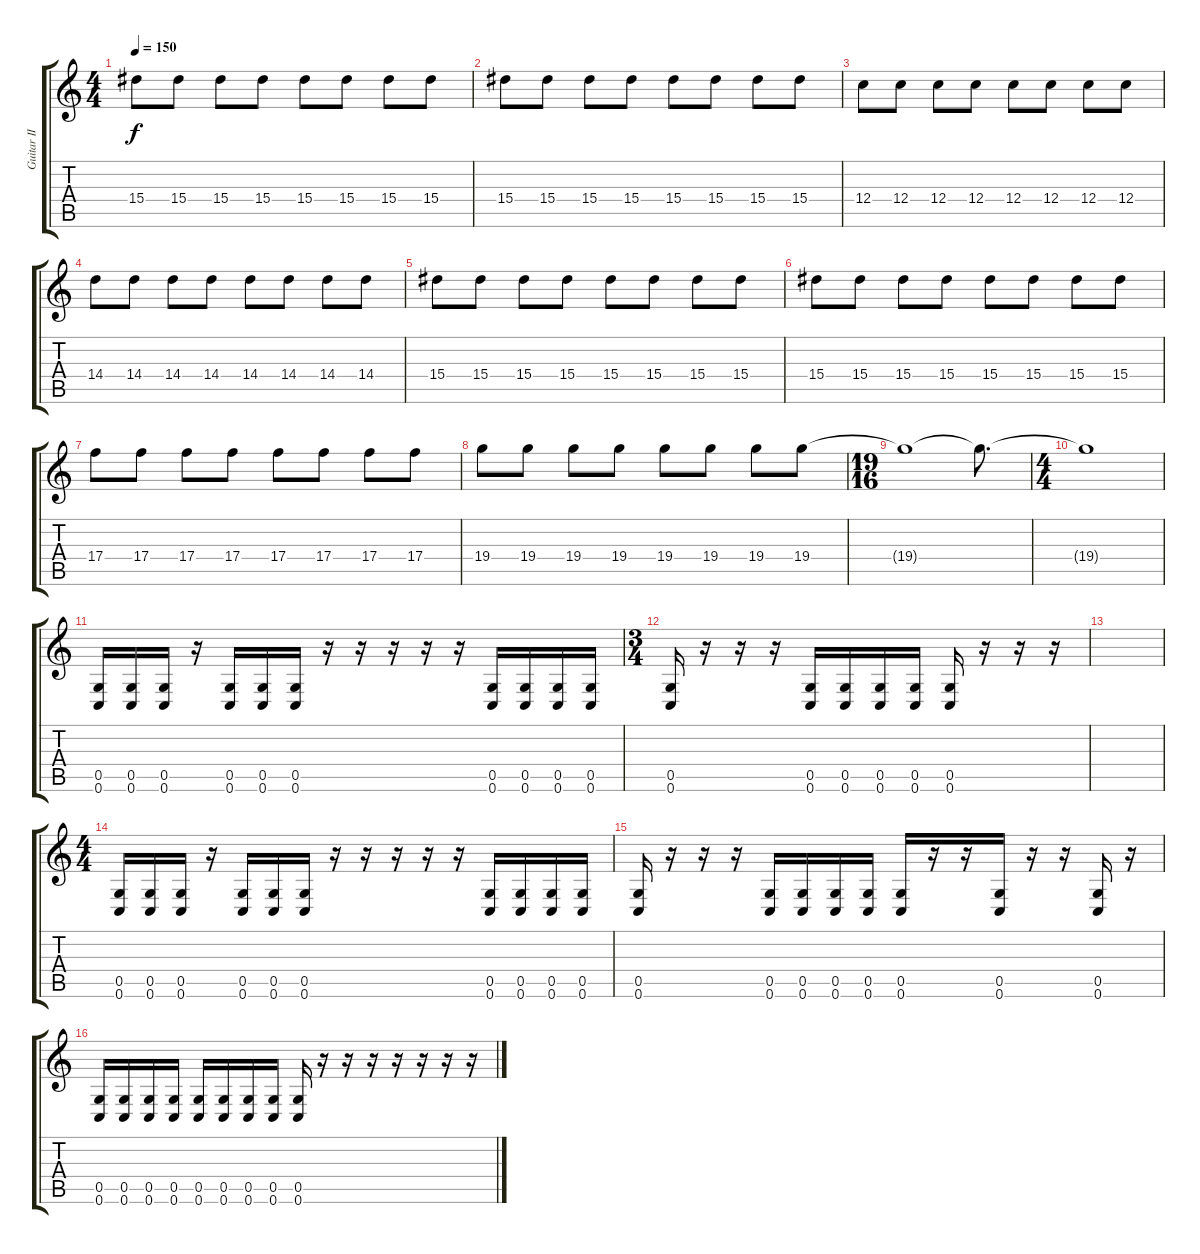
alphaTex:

\track ("Guitar II" "Guitar II") {instrument distortionguitar}
\staff {score tabs}
\tuning (D4 A3 F3 C3 G2 C2) {hide}
\ts (4 4)
\tempo 150
\clef g2
\ks c
15.4.8{dy f} 15.4.8 15.4.8 15.4.8 15.4.8 15.4.8 15.4.8 15.4.8 |
15.4.8 15.4.8 15.4.8 15.4.8 15.4.8 15.4.8 15.4.8 15.4.8 |
12.4.8 12.4.8 12.4.8 12.4.8 12.4.8 12.4.8 12.4.8 12.4.8 |
14.4.8 14.4.8 14.4.8 14.4.8 14.4.8 14.4.8 14.4.8 14.4.8 |
15.4.8 15.4.8 15.4.8 15.4.8 15.4.8 15.4.8 15.4.8 15.4.8 |
15.4.8 15.4.8 15.4.8 15.4.8 15.4.8 15.4.8 15.4.8 15.4.8 |
17.4.8 17.4.8 17.4.8 17.4.8 17.4.8 17.4.8 17.4.8 17.4.8 |
19.4.8 19.4.8 19.4.8 19.4.8 19.4.8 19.4.8 19.4.8 19.4.8 |
\ts (19 16)
19.4{t}.1 19.4{t}.8{d} |
\ts (4 4)
19.4{t}.1 |
(0.5 0.6).16 (0.5 0.6).16 (0.5 0.6).16 r.16 (0.5 0.6).16 (0.5 0.6).16 (0.5 0.6).16 r.16 r.16 r.16 r.16 r.16 (0.5 0.6).16 (0.5 0.6).16 (0.5 0.6).16 (0.5 0.6).16 |
\ts (3 4)
(0.5 0.6).16 r.16 r.16 r.16 (0.5 0.6).16 (0.5 0.6).16 (0.5 0.6).16 (0.5 0.6).16 (0.5 0.6).16 r.16 r.16 r.16 |
|
\ts (4 4)
(0.5 0.6).16 (0.5 0.6).16 (0.5 0.6).16 r.16 (0.5 0.6).16 (0.5 0.6).16 (0.5 0.6).16 r.16 r.16 r.16 r.16 r.16 (0.5 0.6).16 (0.5 0.6).16 (0.5 0.6).16 (0.5 0.6).16 |
(0.5 0.6).16 r.16 r.16 r.16 (0.5 0.6).16 (0.5 0.6).16 (0.5 0.6).16 (0.5 0.6).16 (0.5 0.6).16 r.16 r.16 (0.5 0.6).16 r.16 r.16 (0.5 0.6).16 r.16 |
(0.5 0.6).16 (0.5 0.6).16 (0.5 0.6).16 (0.5 0.6).16 (0.5 0.6).16 (0.5 0.6).16 (0.5 0.6).16 (0.5 0.6).16 (0.5 0.6).16 r.16 r.16 r.16 r.16 r.16 r.16 r.16
